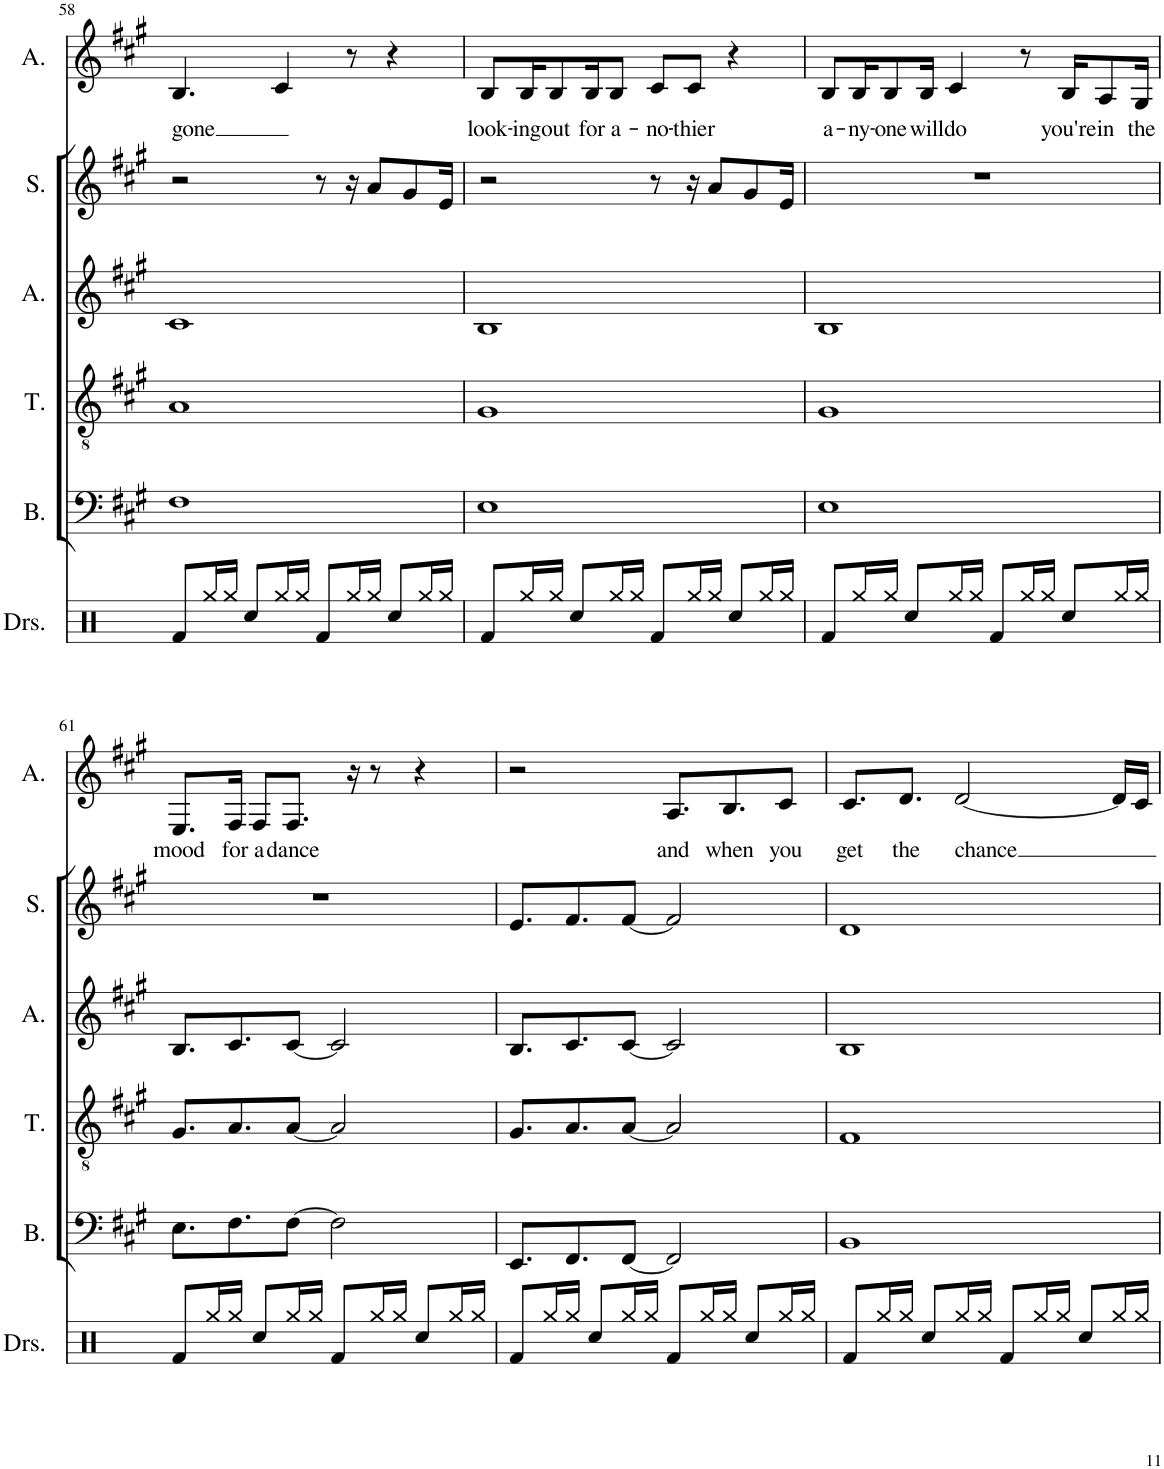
**kern	**kern	**kern	**kern	**kern	**kern	**text
*part6	*part5	*part4	*part3	*part2	*part1	*part1
*staff6	*staff5	*staff4	*staff3	*staff2	*staff1	*staff1
*I"Drumset	*I"Bass	*I"Tenor	*I"Alto	*I"Soprano	*I"Alto	*
*I'Drs.	*I'B.	*I'T.	*I'A.	*I'S.	*I'A.	*
!!LO:PB:g=z
*clefX	*clefF4	*clefGv2	*clefG2	*clefG2	*clefG2	*
*k[]	*k[f#c#g#]	*k[f#c#g#]	*k[f#c#g#]	*k[f#c#g#]	*k[f#c#g#]	*
*M4/4	*M4/4	*M4/4	*M4/4	*M4/4	*M4/4	*
=58	=58	=58	=58	=58	=58	=58
!	!	!	!	!	!	!LO:LY:b
8Rf/L	1F#	1A	1c#	2r	4.B/	gone
16Rgg/L	.	.	.	.	.	.
16Rgg/JJ	.	.	.	.	.	.
8Rcc/L	.	.	.	.	.	.
16Rgg/L	.	.	.	.	4c#/	.
16Rgg/JJ	.	.	.	.	.	.
8Rf/L	.	.	.	8r	.	.
16Rgg/L	.	.	.	16r	8r	.
16Rgg/JJ	.	.	.	8a/L	.	.
8Rcc/L	.	.	.	.	4r	.
.	.	.	.	8g#/	.	.
16Rgg/L	.	.	.	.	.	.
16Rgg/JJ	.	.	.	16e/Jk	.	.
=59	=59	=59	=59	=59	=59	=59
!	!	!	!	!	!	!LO:LY:b
8Rf/L	1E	1G#	1B	2r	8B/L	look-
!	!	!	!	!	!	!LO:LY:b
16Rgg/L	.	.	.	.	16B/K	-ing
!	!	!	!	!	!	!LO:LY:b
16Rgg/JJ	.	.	.	.	8B/	out
8Rcc/L	.	.	.	.	.	.
!	!	!	!	!	!	!LO:LY:b
.	.	.	.	.	16B/K	for
!	!	!	!	!	!	!LO:LY:b
16Rgg/L	.	.	.	.	8B/J	a-
16Rgg/JJ	.	.	.	.	.	.
!	!	!	!	!	!	!LO:LY:b
8Rf/L	.	.	.	8r	8c#/L	-no-
!	!	!	!	!	!	!LO:LY:b
16Rgg/L	.	.	.	16r	8c#/J	-thier
16Rgg/JJ	.	.	.	8a/L	.	.
8Rcc/L	.	.	.	.	4r	.
.	.	.	.	8g#/	.	.
16Rgg/L	.	.	.	.	.	.
16Rgg/JJ	.	.	.	16e/Jk	.	.
=60	=60	=60	=60	=60	=60	=60
!	!	!	!	!	!	!LO:LY:b
8Rf/L	1E	1G#	1B	1r	8B/L	a-
!	!	!	!	!	!	!LO:LY:b
16Rgg/L	.	.	.	.	16B/K	-ny-
!	!	!	!	!	!	!LO:LY:b
16Rgg/JJ	.	.	.	.	8B/	-one
8Rcc/L	.	.	.	.	.	.
!	!	!	!	!	!	!LO:LY:b
.	.	.	.	.	16B/Jk	will
!	!	!	!	!	!	!LO:LY:b
16Rgg/L	.	.	.	.	4c#/	do
16Rgg/JJ	.	.	.	.	.	.
8Rf/L	.	.	.	.	.	.
16Rgg/L	.	.	.	.	8r	.
16Rgg/JJ	.	.	.	.	.	.
!	!	!	!	!	!	!LO:LY:b
8Rcc/L	.	.	.	.	16B/KL	you're
!	!	!	!	!	!	!LO:LY:b
.	.	.	.	.	8A/	in
16Rgg/L	.	.	.	.	.	.
!	!	!	!	!	!	!LO:LY:b
16Rgg/JJ	.	.	.	.	16G#/Jk	the
!!LO:LB:g=z
=61	=61	=61	=61	=61	=61	=61
!	!	!	!	!	!	!LO:LY:b
8Rf/L	8.E\L	8.G#/L	8.B/L	1r	8.E/L	mood
16Rgg/L	.	.	.	.	.	.
!	!	!	!	!	!	!LO:LY:b
16Rgg/JJ	8.F#\	8.A/	8.c#/	.	16F#/Jk	for
!	!	!	!	!	!	!LO:LY:b
8Rcc/L	.	.	.	.	8F#/L	a
!	!	!	!	!	!	!LO:LY:b
16Rgg/L	[8F#\J	[8A/J	[8c#/J	.	8.F#/J	dance
16Rgg/JJ	.	.	.	.	.	.
8Rf/L	2F#\]	2A/]	2c#/]	.	.	.
.	.	.	.	.	16r	.
16Rgg/L	.	.	.	.	8r	.
16Rgg/JJ	.	.	.	.	.	.
8Rcc/L	.	.	.	.	4r	.
16Rgg/L	.	.	.	.	.	.
16Rgg/JJ	.	.	.	.	.	.
=62	=62	=62	=62	=62	=62	=62
8Rf/L	8.EE/L	8.G#/L	8.B/L	8.e/L	2r	.
16Rgg/L	.	.	.	.	.	.
16Rgg/JJ	8.FF#/	8.A/	8.c#/	8.f#/	.	.
8Rcc/L	.	.	.	.	.	.
16Rgg/L	[8FF#/J	[8A/J	[8c#/J	[8f#/J	.	.
16Rgg/JJ	.	.	.	.	.	.
!	!	!	!	!	!	!LO:LY:b
8Rf/L	2FF#/]	2A/]	2c#/]	2f#/]	8.A/L	and
16Rgg/L	.	.	.	.	.	.
!	!	!	!	!	!	!LO:LY:b
16Rgg/JJ	.	.	.	.	8.B/	when
8Rcc/L	.	.	.	.	.	.
!	!	!	!	!	!	!LO:LY:b
16Rgg/L	.	.	.	.	8c#/J	you
16Rgg/JJ	.	.	.	.	.	.
=63	=63	=63	=63	=63	=63	=63
!	!	!	!	!	!	!LO:LY:b
8Rf/L	1BB	1F#	1B	1d	8.c#/L	get
16Rgg/L	.	.	.	.	.	.
!	!	!	!	!	!	!LO:LY:b
16Rgg/JJ	.	.	.	.	8.d/J	the
8Rcc/L	.	.	.	.	.	.
!	!	!	!	!	!	!LO:LY:b
16Rgg/L	.	.	.	.	[2d/	chance
16Rgg/JJ	.	.	.	.	.	.
8Rf/L	.	.	.	.	.	.
16Rgg/L	.	.	.	.	.	.
16Rgg/JJ	.	.	.	.	.	.
8Rcc/L	.	.	.	.	.	.
16Rgg/L	.	.	.	.	16d/LL]	.
16Rgg/JJ	.	.	.	.	16c#/JJ	.
=	=	=	=	=	=	=
*-	*-	*-	*-	*-	*-	*-
